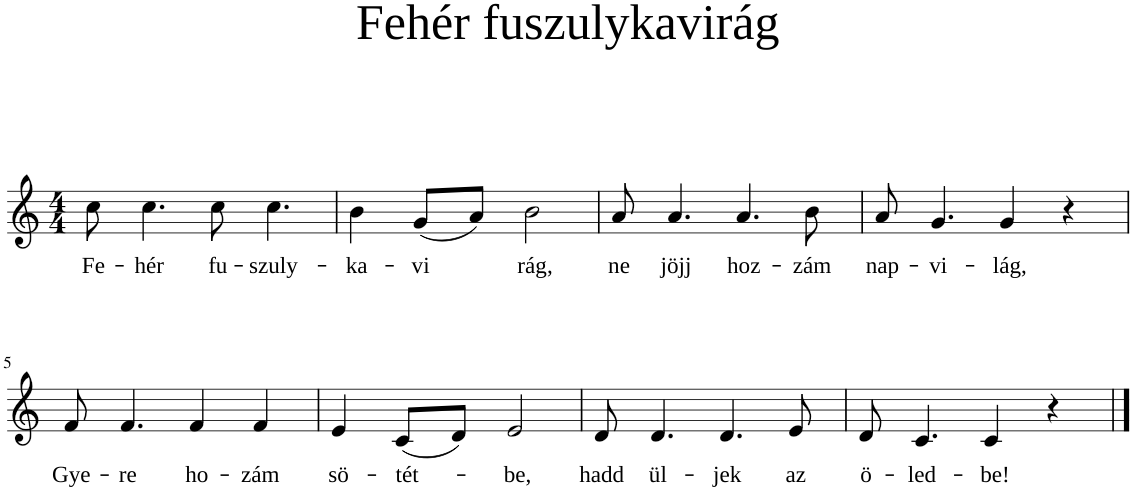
**kern	**text
*part1	*part1
*staff1	*staff1
*I"Piano	*
*I'Pno	*
*clefG2	*
*k[]	*
*M4/4	*
=1	=1
!	!LO:LY:b
8cc\	Fe-
!	!LO:LY:b
4.cc\	-hér
!	!LO:LY:b
8cc\	fu-
!	!LO:LY:b
4.cc\	-szuly-
=2	=2
!	!LO:LY:b
4b\	-ka-
!	!LO:LY:b
(8g/L	-vi
8a/J)	.
!	!LO:LY:b
2b\	rág,
=3	=3
!	!LO:LY:b
8a/	ne
!	!LO:LY:b
4.a/	jöjj
!	!LO:LY:b
4.a/	hoz-
!	!LO:LY:b
8b\	-zám
=4	=4
!	!LO:LY:b
8a/	nap-
!	!LO:LY:b
4.g/	-vi-
!	!LO:LY:b
4g/	-lág,
4r	.
!!LO:LB:g=z
=5	=5
!	!LO:LY:b
8f/	Gye-
!	!LO:LY:b
4.f/	-re
!	!LO:LY:b
4f/	ho-
!	!LO:LY:b
4f/	-zám
=6	=6
!	!LO:LY:b
4e/	sö-
!	!LO:LY:b
(8c/L	tét-
8d/J)	.
!	!LO:LY:b
2e/	be,
=7	=7
!	!LO:LY:b
8d/	hadd
!	!LO:LY:b
4.d/	ül-
!	!LO:LY:b
4.d/	-jek
!	!LO:LY:b
8e/	az
=8	=8
!	!LO:LY:b
8d/	ö-
!	!LO:LY:b
4.c/	-led-
!	!LO:LY:b
4c/	-be!
4r	.
==	==
*-	*-
